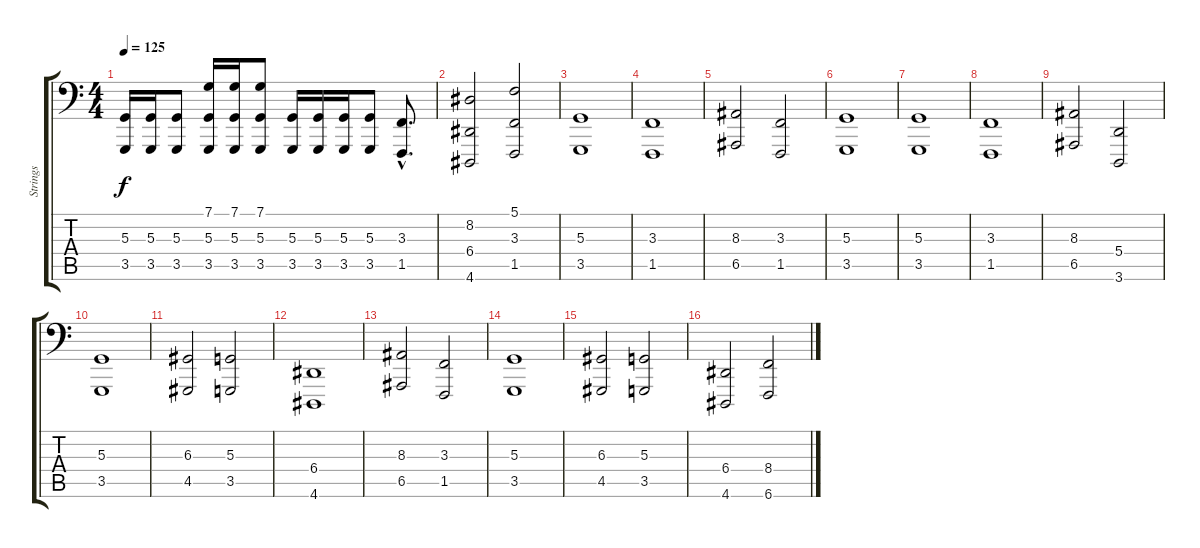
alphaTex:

\track ("Strings" "Strings") {instrument stringensemble1}
\staff {score tabs}
\tuning (C3 G2 D2 A1 E1 B0) {hide}
\ts (4 4)
\tempo 125
\clef f4
\ks c
(5.3 3.5).16{dy f} (5.3 3.5).16 (5.3 3.5).8 (7.1 5.3 3.5).16 (7.1 5.3 3.5).16 (7.1 5.3 3.5).8 (5.3 3.5).16 (5.3 3.5).16 (5.3 3.5).16 (5.3 3.5).8 (3.3{hac} 1.5{hac}).8{d} |
(8.2 6.4 4.6).2 (5.1 3.3 1.5).2 |
(5.3 3.5).1 |
(3.3 1.5).1 |
(8.3 6.5).2 (3.3 1.5).2 |
(5.3 3.5).1 |
(5.3 3.5).1 |
(3.3 1.5).1 |
(8.3 6.5).2 (5.4 3.6).2 |
(5.3 3.5).1 |
(6.3 4.5).2 (5.3 3.5).2 |
(6.4 4.6).1 |
(8.3 6.5).2 (3.3 1.5).2 |
(5.3 3.5).1 |
(6.3 4.5).2 (5.3 3.5).2 |
(6.4 4.6).2 (8.4 6.6).2
